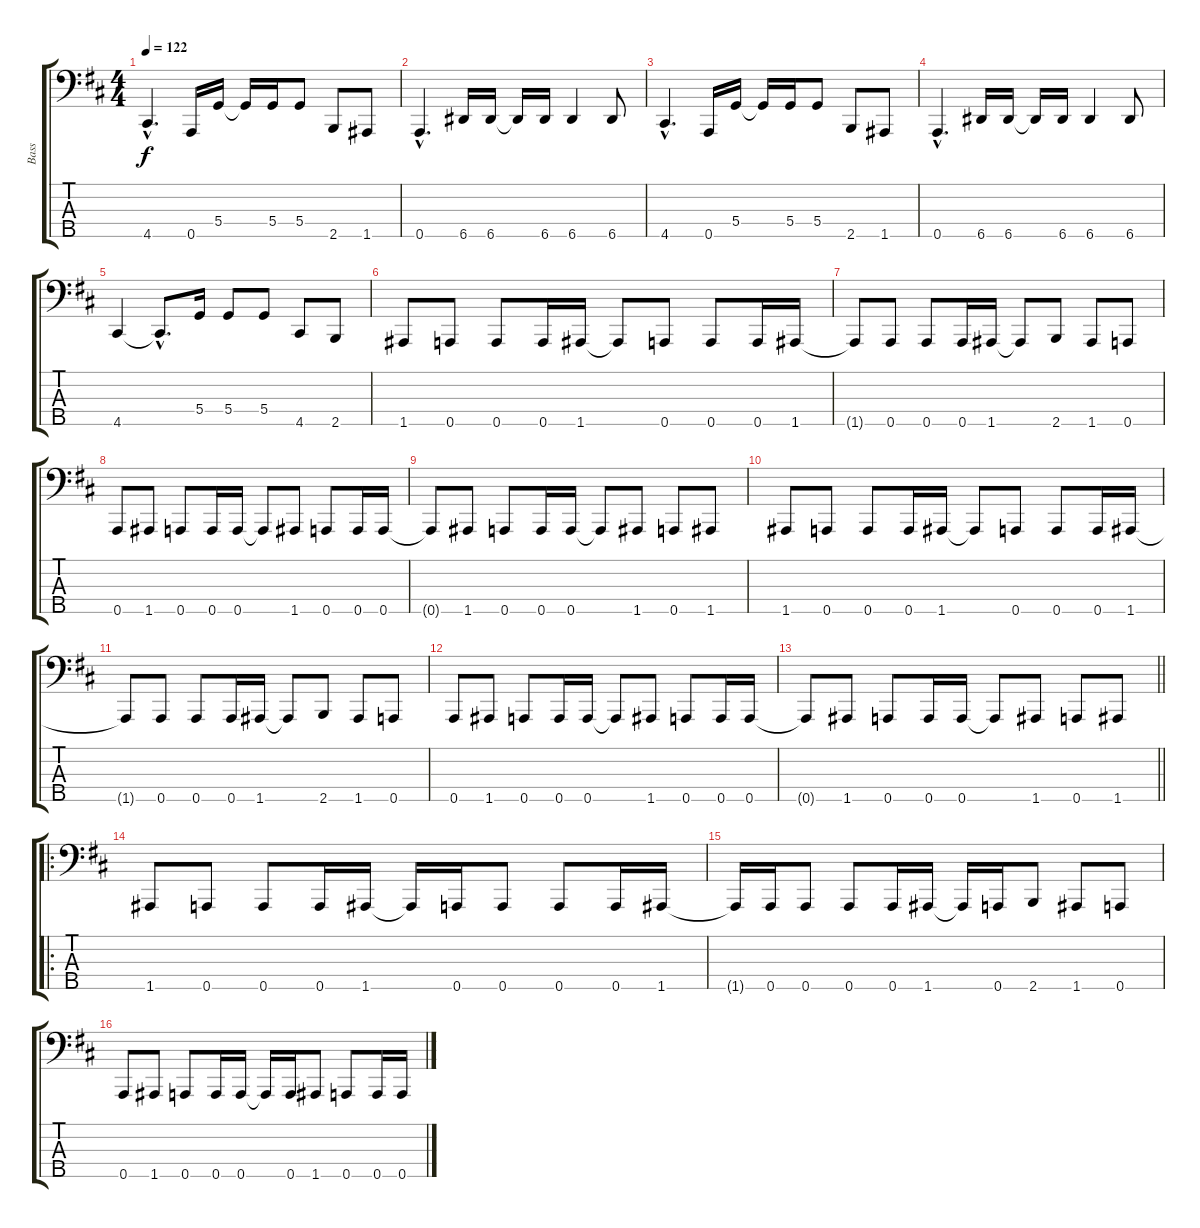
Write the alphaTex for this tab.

\track ("Bass" "Bass") {instrument electricbasspick}
\staff {score tabs}
\tuning (F2 C2 G1 D1 A0) {hide}
\ts (4 4)
\tempo 122
\clef f4
\ks bminor
4.5{hac}.4{d dy f} 0.5.16 5.4.16 5.4{t}.16 5.4.16 5.4.8 2.5.8 1.5.8 |
0.5{hac}.4{d} 6.5.16 6.5.16 6.5{t}.16 6.5.16 6.5.4 6.5.8 |
4.5{hac}.4{d} 0.5.16 5.4.16 5.4{t}.16 5.4.16 5.4.8 2.5.8 1.5.8 |
0.5{hac}.4{d} 6.5.16 6.5.16 6.5{t}.16 6.5.16 6.5.4 6.5.8 |
4.5.4 4.5{hac t}.8{d} 5.4.16 5.4.8 5.4.8 4.5.8 2.5.8 |
1.5.8 0.5.8 0.5.8 0.5.16 1.5.16 1.5{t}.8 0.5.8 0.5.8 0.5.16 1.5.16 |
1.5{t}.8 0.5.8 0.5.8 0.5.16 1.5.16 1.5{t}.8 2.5.8 1.5.8 0.5.8 |
0.5.8 1.5.8 0.5.8 0.5.16 0.5.16 0.5{t}.8 1.5.8 0.5.8 0.5.16 0.5.16 |
0.5{t}.8 1.5.8 0.5.8 0.5.16 0.5.16 0.5{t}.8 1.5.8 0.5.8 1.5.8 |
1.5.8 0.5.8 0.5.8 0.5.16 1.5.16 1.5{t}.8 0.5.8 0.5.8 0.5.16 1.5.16 |
1.5{t}.8 0.5.8 0.5.8 0.5.16 1.5.16 1.5{t}.8 2.5.8 1.5.8 0.5.8 |
0.5.8 1.5.8 0.5.8 0.5.16 0.5.16 0.5{t}.8 1.5.8 0.5.8 0.5.16 0.5.16 |
\barLineRight lightlight
0.5{t}.8 1.5.8 0.5.8 0.5.16 0.5.16 0.5{t}.8 1.5.8 0.5.8 1.5.8 |
\ro
1.5.8 0.5.8 0.5.8 0.5.16 1.5.16 1.5{t}.16 0.5.16 0.5.8 0.5.8 0.5.16 1.5.16 |
1.5{t}.16 0.5.16 0.5.8 0.5.8 0.5.16 1.5.16 1.5{t}.16 0.5.16 2.5.8 1.5.8 0.5.8 |
0.5.8 1.5.8 0.5.8 0.5.16 0.5.16 0.5{t}.16 0.5.16 1.5.8 0.5.8 0.5.16 0.5.16
